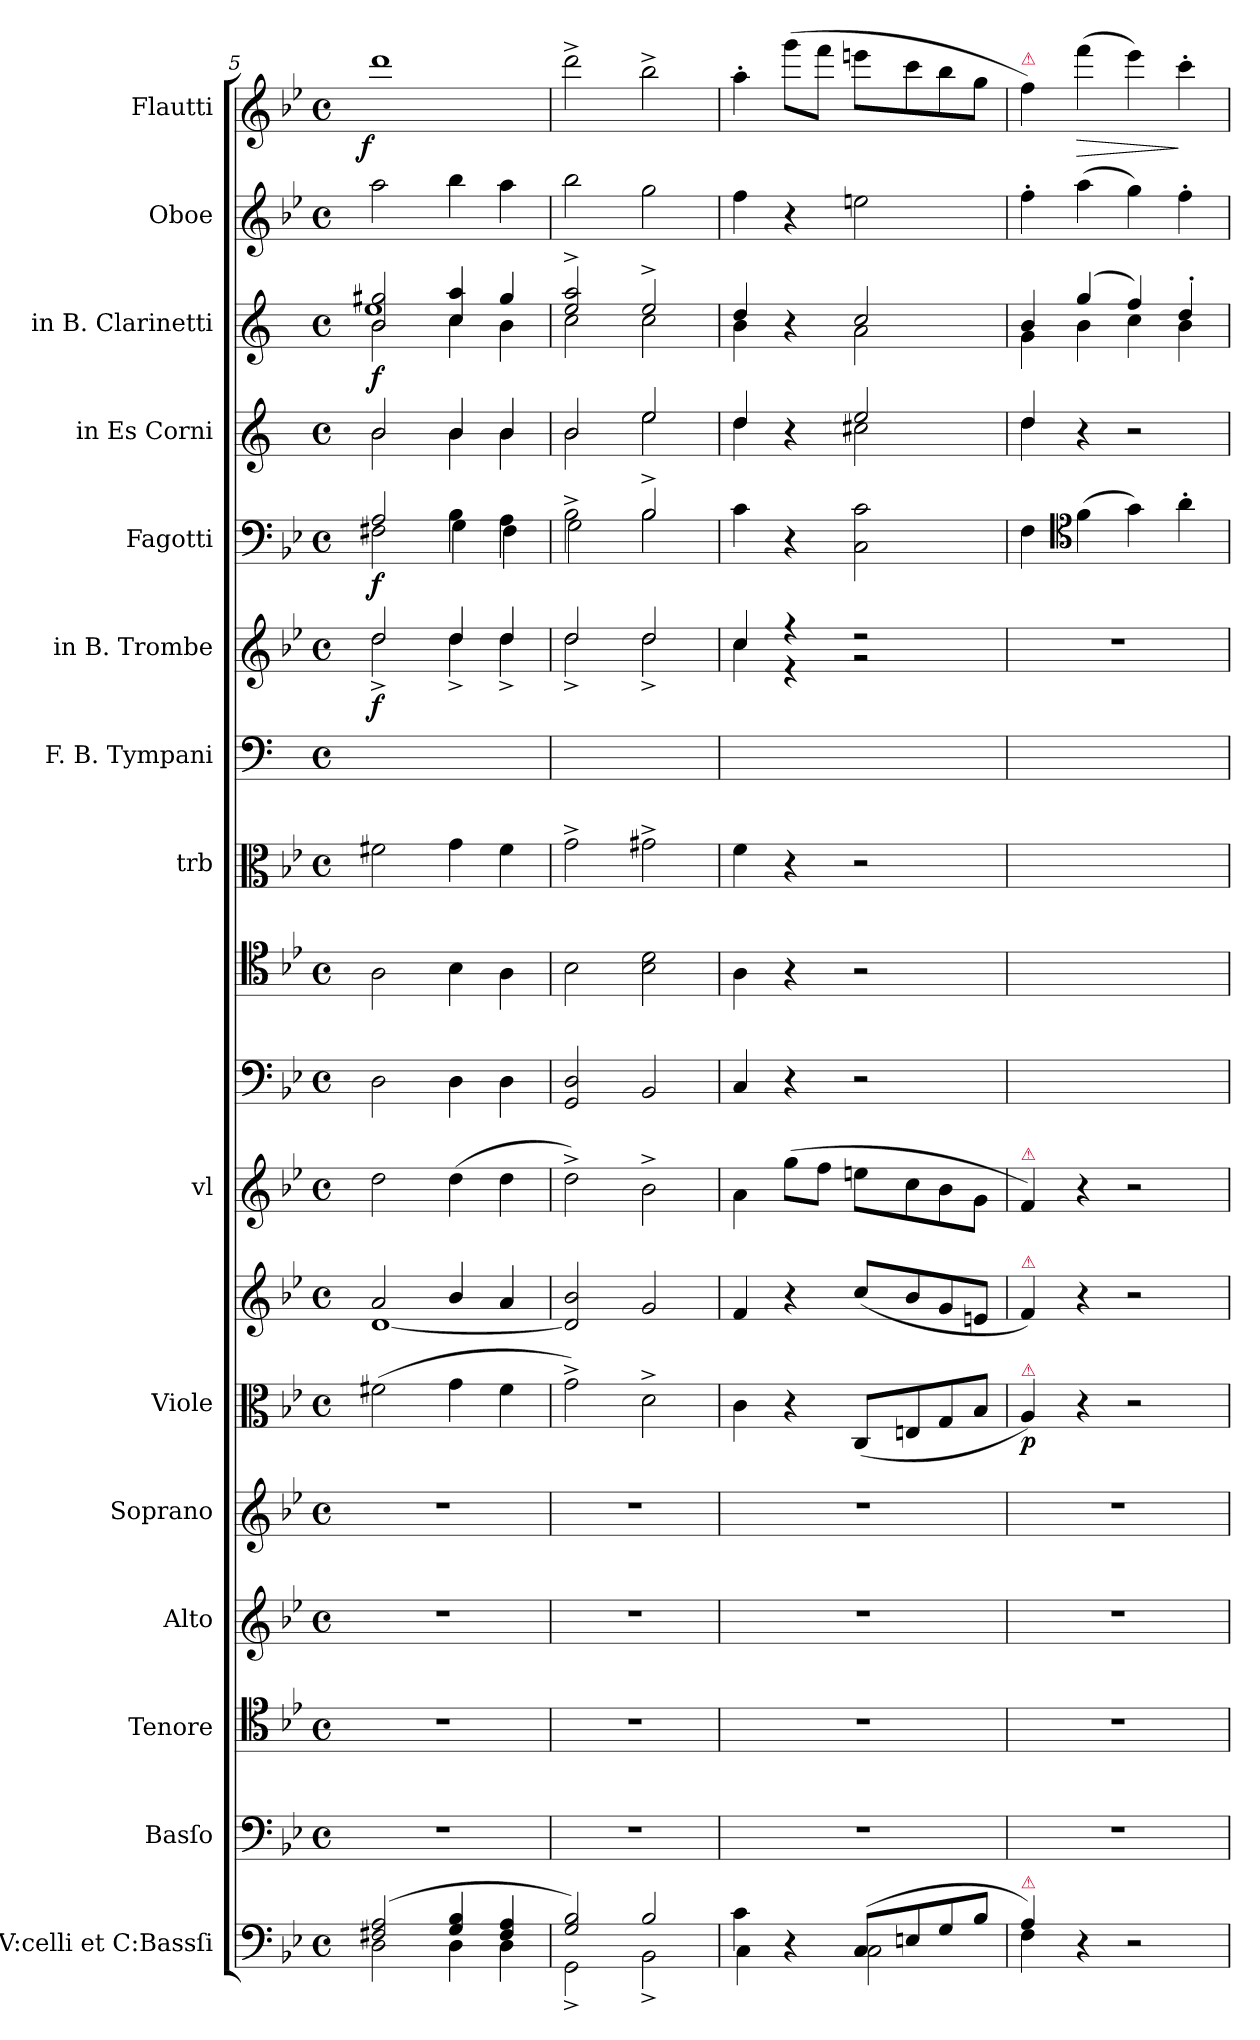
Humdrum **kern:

**kern	**kern	**kern	**kern	**kern	**kern	**dynam	**kern	**kern	**kern	**kern	**kern	**kern	**kern	**dynam	**kern	**dynam	**kern	**kern	**dynam	**kern	**kern	**dynam
*part18	*part17	*part16	*part15	*part14	*part13	*part13	*part12	*part11	*part10	*part9	*part8	*part7	*part6	*part6	*part5	*part5	*part4	*part3	*part3	*part2	*part1	*part1
*staff18	*staff17	*staff16	*staff15	*staff14	*staff13	*staff13	*staff12	*staff11	*staff10	*staff9	*staff8	*staff7	*staff6	*staff6	*staff5	*staff5	*staff4	*staff3	*staff3	*staff2	*staff1	*staff1
*I"V:celli et C:Bassſi	*I"Basſo	*I"Tenore	*I"Alto	*I"Soprano	*I"Viole	*	*	*I"vl	*	*	*I"trb	*I"F. B. Tympani	*I"in B. Trombe	*	*I"Fagotti	*	*I"in Es Corni	*I"in B. Clarinetti	*	*I"Oboe	*I"Flautti	*
*	*I'B	*I'T	*I'A	*I'S	*	*	*	*	*	*	*I'Trb	*	*	*	*I'fag	*	*	*	*	*I'ob	*I'fl	*
*clefF4	*clefF4	*clefC4	*clefG2	*clefG2	*clefC3	*	*clefG2	*clefG2	*clefF4	*clefC4	*clefC3	*clefF4	*clefG2	*	*clefF4	*	*clefG2	*clefG2	*	*clefG2	*clefG2	*
*	*	*	*	*	*	*	*	*	*	*	*	*	*	*	*	*	*ITrd1c2	*ITrd1c2	*	*	*	*
*k[b-e-]	*k[b-e-]	*k[b-e-]	*k[b-e-]	*k[b-e-]	*k[b-e-]	*	*k[b-e-]	*k[b-e-]	*k[b-e-]	*k[b-e-]	*k[b-e-]	*	*k[b-e-]	*	*k[b-e-]	*	*k[b-e-]	*k[b-e-]	*	*k[b-e-]	*k[b-e-]	*
*M4/4	*M4/4	*M4/4	*M4/4	*M4/4	*M4/4	*	*M4/4	*M4/4	*M4/4	*M4/4	*M4/4	*M4/4	*M4/4	*	*M4/4	*	*M4/4	*M4/4	*	*M4/4	*M4/4	*
*met(c)	*met(c)	*met(c)	*met(c)	*met(c)	*met(c)	*	*met(c)	*met(c)	*met(c)	*met(c)	*met(c)	*met(c)	*met(c)	*	*met(c)	*	*met(c)	*met(c)	*	*met(c)	*met(c)	*
=5	=5	=5	=5	=5	=5	=5	=5	=5	=5	=5	=5	=5	=5	=5	=5	=5	=5	=5	=5	=5	=5	=5
*^	*	*	*	*	*	*	*^	*	*	*	*	*	*^	*	*^	*	*^	*^	*	*	*	*
*	*	*	*	*	*	*	*	*	*	*	*	*	*	*	*	*	*	*	*	*	*	*	*	*^	*	*	*	*
!	!	!	!	!	!	!	!	!	!	!	!	!	!	!	!	!	!	!	!	!	!	!	!	!	!	!	!	!	!LO:DY:rj
(2F#X/ 2A/	2D\	1r	1r	1r	1r	(2f#X\	.	2a/	[1d\	2dd\	2D\	2A\	2f#X\	1ryy	2dd/	2dd^\	f	2A/	2F#X\	f	2a/	2a\	2a/ 2ff#X/	2a\	1dd/	f	2aa\	1ddd\	f
4G/ 4B-/	4D\	.	.	.	.	4g\	.	4b-/	.	(4dd\	4D\	4B-\	4g\	.	4dd/	4dd^\	.	4B-\	4G\	.	4a/	4a\	4b-/ 4gg/	4b-\	.	.	4bb-\	.	.
4F#/ 4A/	4D\	.	.	.	.	4f#\	.	4a/	.	4dd\	4D\	4A\	4f#\	.	4dd/	4dd^\	.	4A\	4F#\	.	4a/	4a\	4ff#/	4a\	.	.	4aa\	.	.
*	*	*	*	*	*	*	*	*v	*v	*	*	*	*	*	*	*	*	*	*	*	*	*	*	*v	*v	*	*	*	*
=6	=6	=6	=6	=6	=6	=6	=6	=6	=6	=6	=6	=6	=6	=6	=6	=6	=6	=6	=6	=6	=6	=6	=6	=6	=6	=6	=6
2G/ 2B-/)	2GG^\	1r	1r	1r	1r	2g^<\)	.	2d]/ 2b-/	2dd^<\)	2GG/ 2D/	2B-\	2g^<\	1ryy	2dd/	2dd^\	.	2B-^<\	2G\	.	2a/	2a\	2dd^</ 2gg^</	2b-\	.	2bb-\	2ddd^<\	.
2B-/	2BB-^\	.	.	.	.	2d^<\	.	2g/	2b-^<\	2BB-/	2B-\ 2d\	2g#X^<\	.	2dd/	2dd^\	.	2B-^</	2B-\	.	2dd/	2dd\	2dd^</	2b-\	.	2gg\	2bb-^<\	.
*	*	*	*	*	*	*	*	*	*	*	*	*	*	*	*	*	*v	*v	*	*	*	*	*	*	*	*	*
=7	=7	=7	=7	=7	=7	=7	=7	=7	=7	=7	=7	=7	=7	=7	=7	=7	=7	=7	=7	=7	=7	=7	=7	=7	=7	=7
4c\	4C\	1r	1r	1r	1r	4c\	.	4f/	4a\	4C/	4A\	4f\	1ryy	4cc/	4cc\	.	4c\	.	4cc/	4cc\	4cc/	4a\	.	4ff\	4aa'\	.
4r	4ryy	.	.	.	.	4r	.	4r	(8gg\L	4r	4r	4r	.	4r	4r	.	4r	.	4r	4ryy	4r	4ryy	.	4r	(8ggg\L	.
.	.	.	.	.	.	.	.	.	8ff\J	.	.	.	.	.	.	.	.	.	.	.	.	.	.	.	8fff\J	.
(8C/L	2C\	.	.	.	.	(8C/L	.	(8cc/L	8een\L	2r	2r	2r	.	2r	2r	.	2C\ 2c\	.	2dd/	2bn\	2b-/	2g\	.	2een\	8eeen\L	.
8En/	.	.	.	.	.	8En/	.	8b-/	8cc\	.	.	.	.	.	.	.	.	.	.	.	.	.	.	.	8ccc\	.
8G/	.	.	.	.	.	8G/	.	8g/	8b-\	.	.	.	.	.	.	.	.	.	.	.	.	.	.	.	8bb-\	.
8B-/J	.	.	.	.	.	8B-/J	.	8en/J	8g\J	.	.	.	.	.	.	.	.	.	.	.	.	.	.	.	8gg\J	.
*	*	*	*	*	*	*	*	*	*	*	*	*	*	*v	*v	*	*	*	*	*	*	*	*	*	*	*
=8	=8	=8	=8	=8	=8	=8	=8	=8	=8	=8	=8	=8	=8	=8	=8	=8	=8	=8	=8	=8	=8	=8	=8	=8	=8
!	!	!	!	!	!	!	!	!	!	!	!	!	!	!	!	!	!	!	!	!	!	!	!	!LO:TX:a:color=crimson:t=⚠	!
!	!	!	!	!	!	!	!	!	!LO:TX:a:color=crimson:t=⚠	!	!	!	!	!	!	!	!	!	!	!	!	!	!	!	!
!	!	!	!	!	!	!	!	!LO:TX:a:color=crimson:t=⚠	!	!	!	!	!	!	!	!	!	!	!	!	!	!	!	!	!
!	!	!	!	!	!	!LO:TX:a:color=crimson:t=⚠	!	!	!	!	!	!	!	!	!	!	!	!	!	!	!	!	!	!	!
!LO:TX:a:color=crimson:t=⚠	!	!	!	!	!	!	!	!	!	!	!	!	!	!	!	!	!	!	!	!	!	!	!	!	!
4A/)	4F\	1r	1r	1r	1r	4A/)	p	4f/)	4f/)	1ryy	1ryy	1ryy	1ryy	1r	.	4F\	.	4cc/	4cc\	4a/	4f\	.	4ff'\	4ff\)	.
*	*	*	*	*	*	*	*	*	*	*	*	*	*	*	*	*clefC4	*	*	*	*	*	*	*	*	*
!	!	!	!	!	!	!	!	!	!	!	!	!	!	!	!	!	!	!	!	!	!	!	!	!	!LO:HP:b
4r	4ryy	.	.	.	.	4r	.	4r	4r	.	.	.	.	.	.	(4f\	.	4r	4ryy	(4ff/	4a\	.	(4aa\	(4fff\	>
2r	2ryy	.	.	.	.	2r	.	2r	2r	.	.	.	.	.	.	4g\)	.	2r	2ryy	4ee-/)	4b-\	.	4gg\)	4eee-\)	.
.	.	.	.	.	.	.	.	.	.	.	.	.	.	.	.	4a'\	.	.	.	4cc'/	4a\	.	4ff'\	4ccc'\	]
*	*	*	*	*	*	*	*	*	*	*	*	*	*	*	*	*	*	*v	*v	*	*	*	*	*	*
*v	*v	*	*	*	*	*	*	*	*	*	*	*	*	*	*	*	*	*	*v	*v	*	*	*	*
=	=	=	=	=	=	=	=	=	=	=	=	=	=	=	=	=	=	=	=	=	=	=
*-	*-	*-	*-	*-	*-	*-	*-	*-	*-	*-	*-	*-	*-	*-	*-	*-	*-	*-	*-	*-	*-	*-
